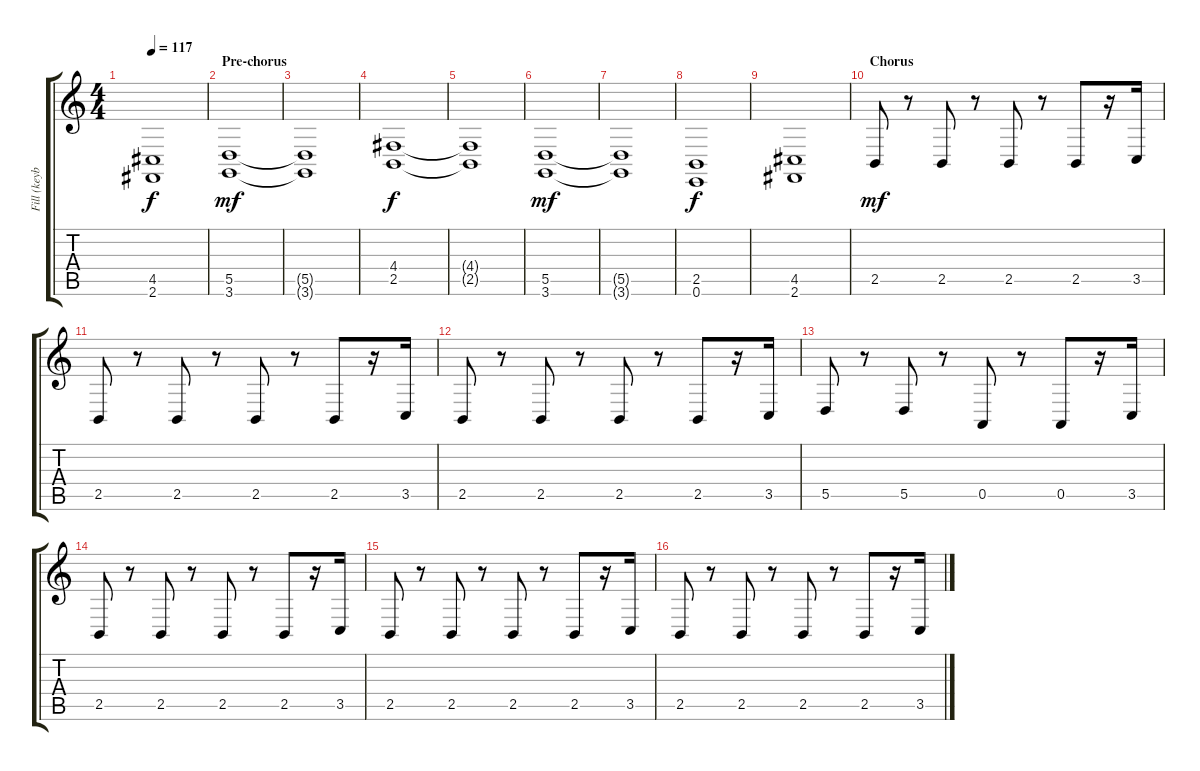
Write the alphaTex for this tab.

\track ("Fill (keyboard)" "Fill (keyb") {instrument lead1square}
\staff {score tabs}
\tuning (E4 B3 G3 D3 A2 E2) {hide}
\ts (4 4)
\tempo 117
\clef g2
\ks c
(4.5 2.6).1{dy f} |
\section ("" "Pre-chorus")
(5.5 3.6).1{dy mf} |
(5.5{t} 3.6{t}).1 |
(4.4 2.5).1{dy f} |
(4.4{t} 2.5{t}).1 |
(5.5 3.6).1{dy mf} |
(5.5{t} 3.6{t}).1 |
(2.5 0.6).1{dy f} |
(4.5 2.6).1 |
\section ("" "Chorus")
2.5.8{dy mf} r.8 2.5.8 r.8 2.5.8 r.8 2.5.8 r.16 3.5.16 |
2.5.8 r.8 2.5.8 r.8 2.5.8 r.8 2.5.8 r.16 3.5.16 |
2.5.8 r.8 2.5.8 r.8 2.5.8 r.8 2.5.8 r.16 3.5.16 |
5.5.8 r.8 5.5.8 r.8 0.5.8 r.8 0.5.8 r.16 3.5.16 |
2.5.8 r.8 2.5.8 r.8 2.5.8 r.8 2.5.8 r.16 3.5.16 |
2.5.8 r.8 2.5.8 r.8 2.5.8 r.8 2.5.8 r.16 3.5.16 |
2.5.8 r.8 2.5.8 r.8 2.5.8 r.8 2.5.8 r.16 3.5.16
